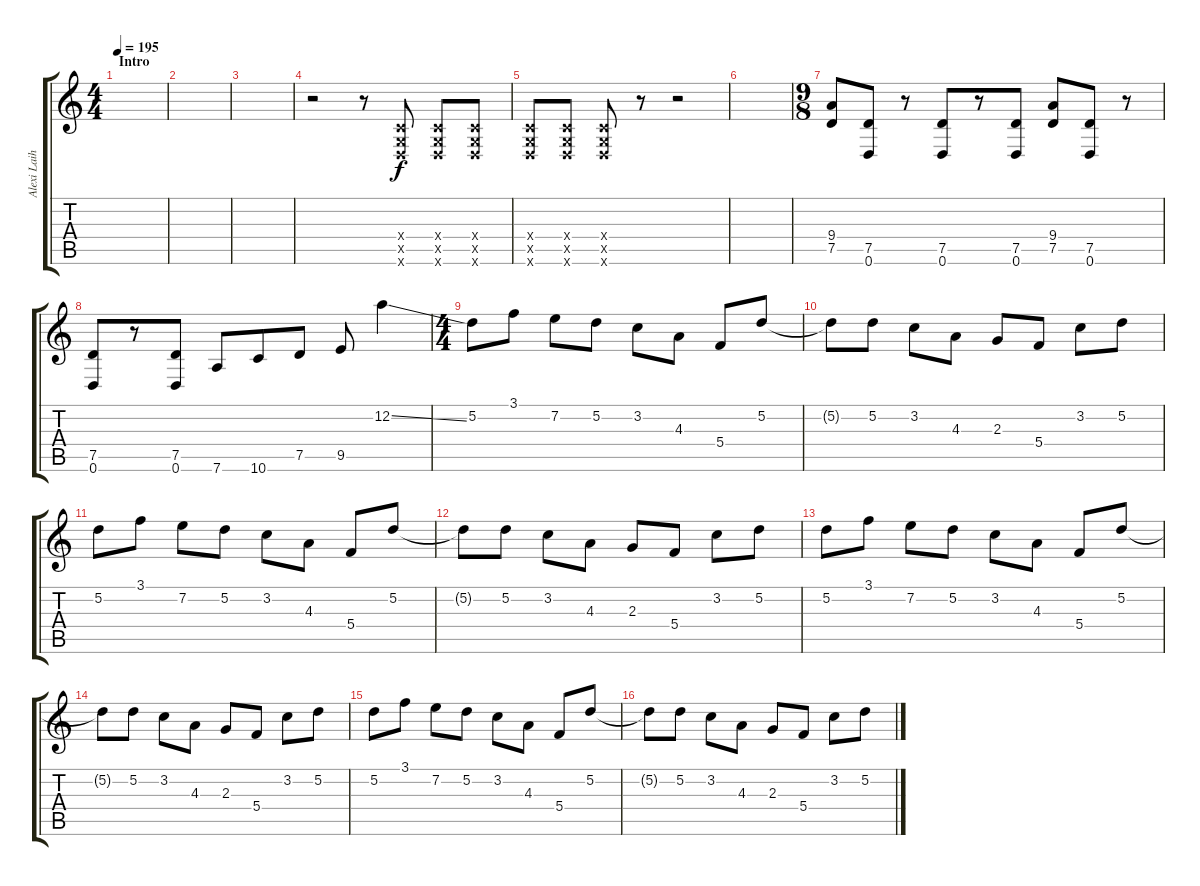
\track ("Alexi Laiho" "Alexi Laih") {instrument distortionguitar}
\staff {score tabs}
\tuning (D4 A3 F3 C3 G2 D2) {hide}
\ts (4 4)
\section ("" "Intro")
\tempo 195
\clef g2
\ks c
|
|
|
r.2 r.8 (0.4{x} 0.5{x} 0.6{x}).8 (0.4{x} 0.5{x} 0.6{x}).8 (0.4{x} 0.5{x} 0.6{x}).8 |
(0.4{x} 0.5{x} 0.6{x}).8 (0.4{x} 0.5{x} 0.6{x}).8 (0.4{x} 0.5{x} 0.6{x}).8 r.8 r.2 |
|
\ts (9 8)
(9.4 7.5).8 (7.5 0.6).8 r.8 (7.5 0.6).8 r.8 (7.5 0.6).8 (9.4 7.5).8 (7.5 0.6).8 r.8 |
(7.5 0.6).8 r.8 (7.5 0.6).8 7.6.8 10.6.8 7.5.8 9.5.8 12.2{ss}.4 |
\ts (4 4)
5.2.8 3.1.8 7.2.8 5.2.8 3.2.8 4.3.8 5.4.8 5.2.8 |
5.2{t}.8 5.2.8 3.2.8 4.3.8 2.3.8 5.4.8 3.2.8 5.2.8 |
5.2.8 3.1.8 7.2.8 5.2.8 3.2.8 4.3.8 5.4.8 5.2.8 |
5.2{t}.8 5.2.8 3.2.8 4.3.8 2.3.8 5.4.8 3.2.8 5.2.8 |
5.2.8 3.1.8 7.2.8 5.2.8 3.2.8 4.3.8 5.4.8 5.2.8 |
5.2{t}.8 5.2.8 3.2.8 4.3.8 2.3.8 5.4.8 3.2.8 5.2.8 |
5.2.8 3.1.8 7.2.8 5.2.8 3.2.8 4.3.8 5.4.8 5.2.8 |
5.2{t}.8 5.2.8 3.2.8 4.3.8 2.3.8 5.4.8 3.2.8 5.2.8
